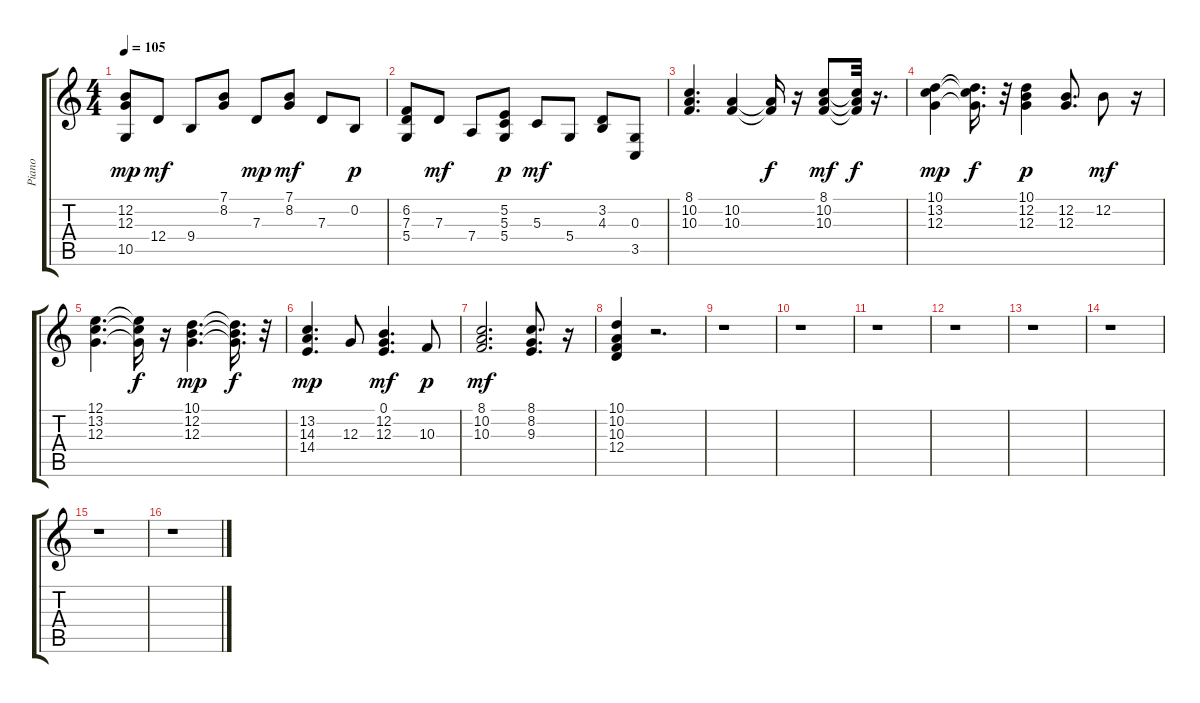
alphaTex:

\track ("Piano" "Piano") {instrument acousticgrandpiano}
\staff {score tabs}
\tuning (E4 B3 G3 D3 A2 E2) {hide}
\ts (4 4)
\tempo 105
\clef g2
\ks c
(12.2 12.3 10.5).8{dy mp} 12.4.8{dy mf} 9.4.8 (7.1 8.2).8 7.3.8{dy mp} (7.1 8.2).8{dy mf} 7.3.8 0.2.8{dy p} |
(6.2 7.3 5.4).8 7.3.8{dy mf} 7.4.8 (5.2 5.3 5.4).8{dy p} 5.3.8{dy mf} 5.4.8 (3.2 4.3).8 (0.3 3.5).8 |
(8.1 10.2 10.3).4{d} (10.2 10.3).4 (10.2{t} 10.3{t}).16{dy f} r.16 (8.1 10.2 10.3).8{dy mf} (8.1{t} 10.2{t} 10.3{t}).32{dy f} r.16{d} |
(10.1 13.2 12.3).4{dy mp} (10.1{t} 13.2{t} 12.3{t}).16{d dy f} r.32 (10.1 12.2 12.3).4{dy p} (12.2 12.3).8{d} 12.2.8{dy mf} r.16 |
(12.1 13.2 12.3).4{d} (12.1{t} 13.2{t} 12.3{t}).16{dy f} r.16 (10.1 12.2 12.3).4{d dy mp} (10.1{t} 12.2{t} 12.3{t}).16{d dy f} r.32 |
(13.2 14.3 14.4).4{d dy mp} 12.3.8 (0.1 12.2 12.3).4{d dy mf} 10.3.8{dy p} |
(8.1 10.2 10.3).2{d dy mf} (8.1 8.2 9.3).8{d} r.16 |
(10.1 10.2 10.3 12.4).4 r.2{d} |
r.1 |
r.1 |
r.1 |
r.1 |
r.1 |
r.1 |
r.1 |
r.1
